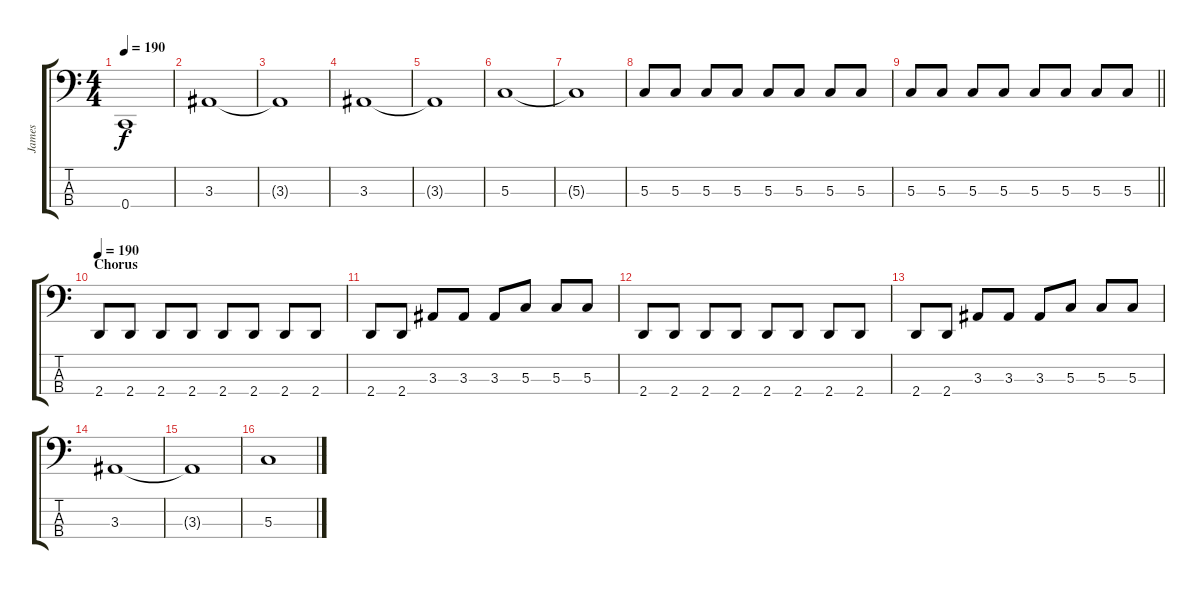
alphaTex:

\track ("James" "James") {instrument electricbasspick bank 255}
\staff {score tabs}
\tuning (F2 C2 G1 C1) {hide}
\ts (4 4)
\tempo 190
\clef f4
\ks c
0.4{t}.1{dy f} |
3.3.1 |
3.3{t}.1 |
3.3.1 |
3.3{t}.1 |
5.3.1 |
5.3{t}.1 |
5.3.8 5.3.8 5.3.8 5.3.8 5.3.8 5.3.8 5.3.8 5.3.8 |
\barLineRight lightlight
5.3.8 5.3.8 5.3.8 5.3.8 5.3.8 5.3.8 5.3.8 5.3.8 |
\section ("" "Chorus")
\tempo 190
2.4.8 2.4.8 2.4.8 2.4.8 2.4.8 2.4.8 2.4.8 2.4.8 |
2.4.8 2.4.8 3.3.8 3.3.8 3.3.8 5.3.8 5.3.8 5.3.8 |
2.4.8 2.4.8 2.4.8 2.4.8 2.4.8 2.4.8 2.4.8 2.4.8 |
2.4.8 2.4.8 3.3.8 3.3.8 3.3.8 5.3.8 5.3.8 5.3.8 |
3.3.1 |
3.3{t}.1 |
5.3.1
